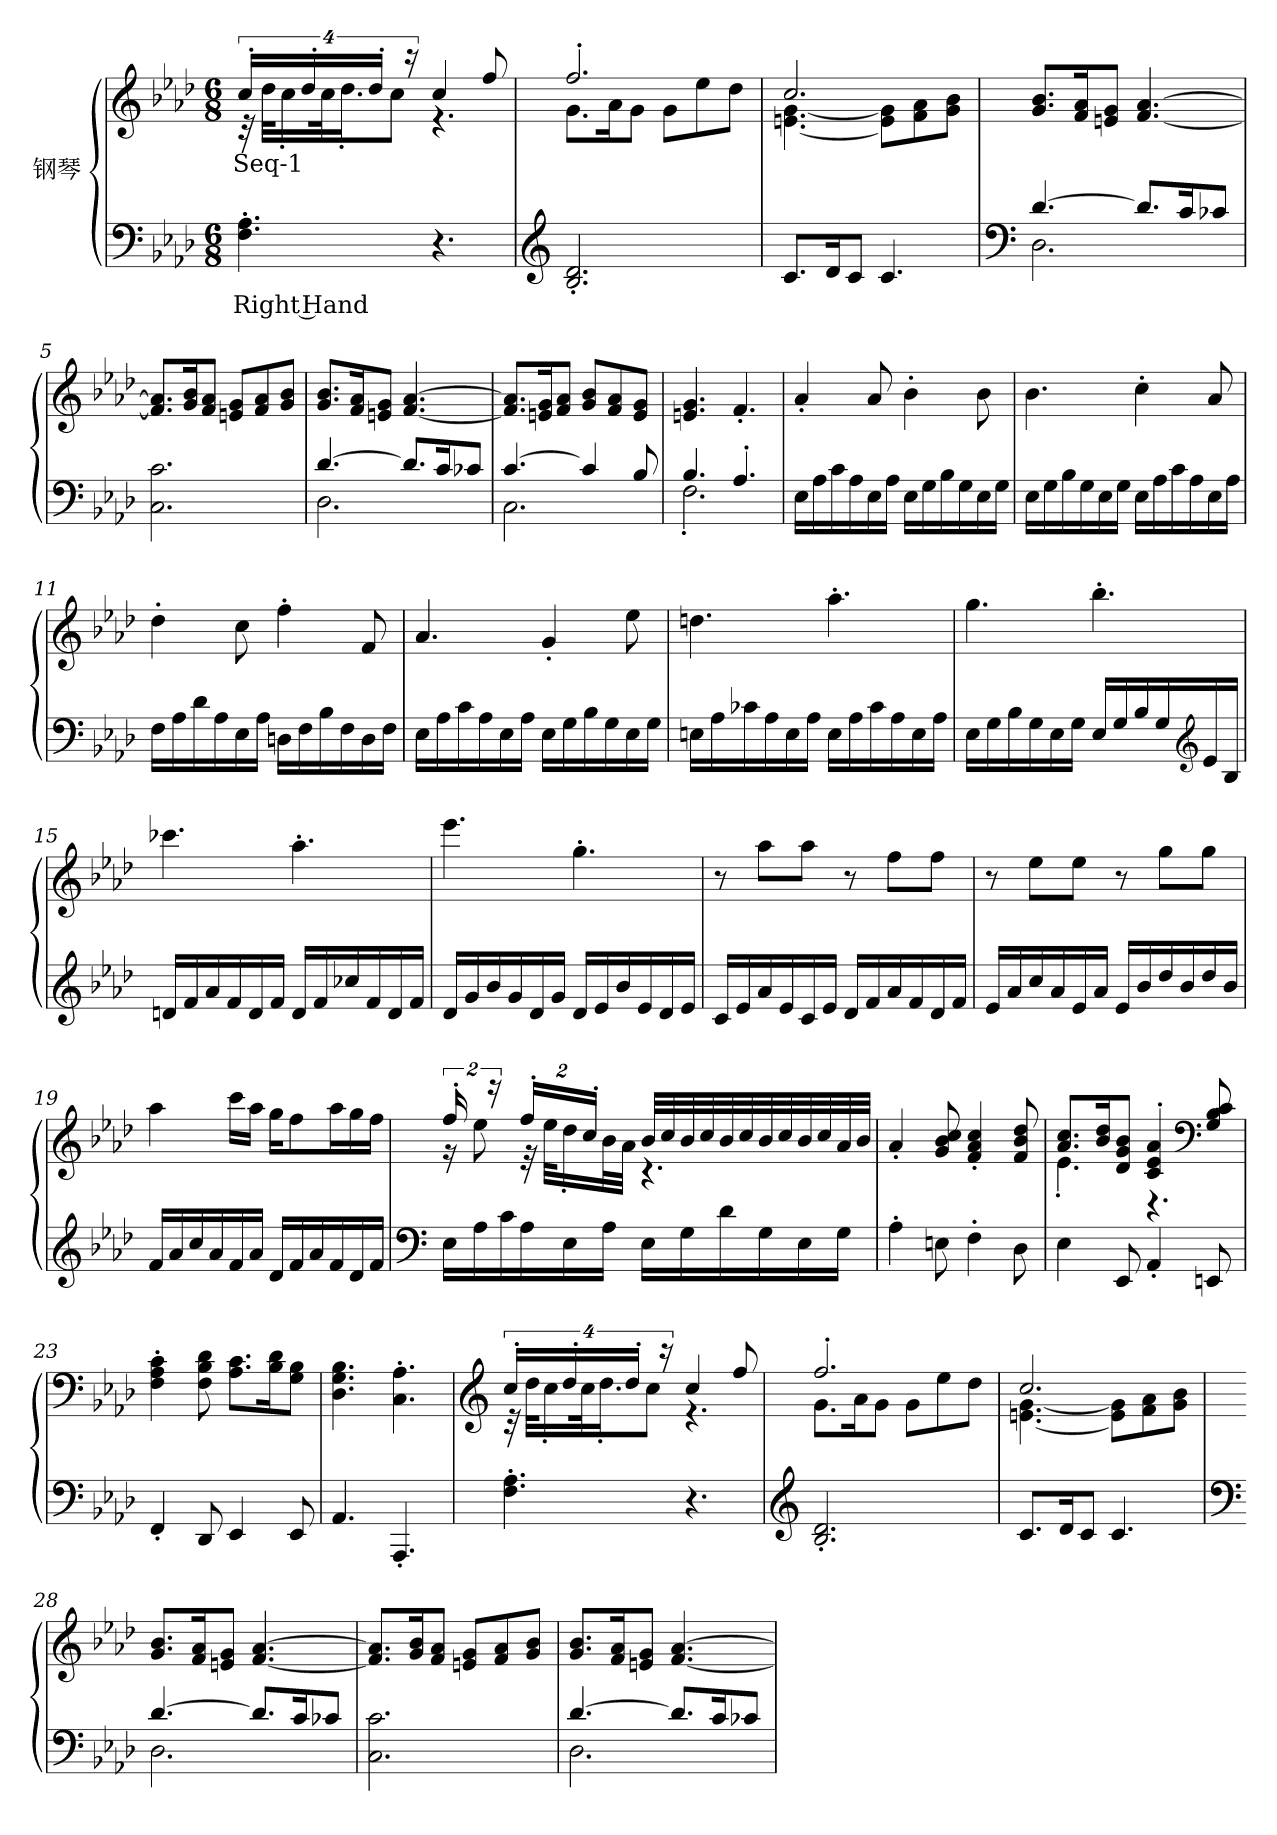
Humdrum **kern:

**kern	**text	**kern	**text
*part2	*part2	*part1	*part1
*staff2	*staff2	*staff1	*staff1
*I"钢琴	*	*I"钢琴	*
*clefF4	*	*clefG2	*
*k[b-e-a-d-]	*	*k[b-e-a-d-]	*
*M6/8	*	*M6/8	*
*MM90	*	*MM90	*
=1	=1	=1	=1
*	*	*^	*
4.F\' 4.A-\'	Right Hand	32%3cc'/L	32r	Seq-1
.	.	.	32dd-\KLL	.
.	.	.	16cc'\	.
.	.	32%3dd-'/	.	.
.	.	.	32cc\K	.
.	.	.	16.dd-'\J	.
.	.	32%3dd-'/J	.	.
.	.	.	8cc\J	.
.	.	32%3r	.	.
4.r	.	4cc/	4.r	.
.	.	8ff/	.	.
=2	=2	=2	=2	=2
*clefG2	*	*	*	*
2.B-/' 2.d-/'	.	2.ff'/	8.g\L	.
.	.	.	16a-\K	.
.	.	.	8g\J	.
.	.	.	8g\L	.
.	.	.	8ee-\	.
.	.	.	8dd-\J	.
=3	=3	=3	=3	=3
8.c/L	.	2.cc/	[4.en\ [4.g\	.
16d-/K	.	.	.	.
8c/J	.	.	.	.
4.c/	.	.	8e\] 8g\]L	.
.	.	.	8f\ 8a-\	.
.	.	.	8g\ 8b-\J	.
*	*	*v	*v	*
!!LO:LB:g=z
=4	=4	=4	=4
*clefF4	*	*	*
*^	*	*	*
[4.d-/	2.D-\	.	8.g/ 8.b-/L	.
.	.	.	16f/ 16a-/K	.
.	.	.	8en/ 8g/J	.
8.d-/L]	.	.	[4.f/ [4.a-/	.
16c/K	.	.	.	.
8c-X/J	.	.	.	.
*v	*v	*	*	*
=5	=5	=5	=5
2.C\ 2.c\	.	8.f/] 8.a-/]L	.
.	.	16g/ 16b-/K	.
.	.	8f/ 8a-/J	.
.	.	8en/ 8g/L	.
.	.	8f/ 8a-/	.
.	.	8g/ 8b-/J	.
=6	=6	=6	=6
*^	*	*	*
[4.d-/	2.D-\	.	8.g/ 8.b-/L	.
.	.	.	16f/ 16a-/K	.
.	.	.	8en/ 8g/J	.
8.d-/L]	.	.	[4.f/ [4.a-/	.
16c/K	.	.	.	.
8c-X/J	.	.	.	.
=7	=7	=7	=7	=7
[4.c/	2.C\	.	8.f/] 8.a-/]L	.
.	.	.	16en/ 16g/K	.
.	.	.	8f/ 8a-/J	.
4c/]	.	.	8g/ 8b-/L	.
.	.	.	8f/ 8a-/	.
8B-/	.	.	8e/ 8g/J	.
=8	=8	=8	=8	=8
4.B-/	2.F'\	.	4.en/ 4.g/	.
4.A-'/	.	.	4.f'/	.
*v	*v	*	*	*
!!LO:LB:g=z
=9	=9	=9	=9
16E-\LL	.	4a-'/	.
16A-\	.	.	.
16c\	.	.	.
16A-\	.	.	.
16E-\	.	8a-/	.
16A-\JJ	.	.	.
16E-\LL	.	4b-'\	.
16G\	.	.	.
16B-\	.	.	.
16G\	.	.	.
16E-\	.	8b-\	.
16G\JJ	.	.	.
=10	=10	=10	=10
16E-\LL	.	4.b-\	.
16G\	.	.	.
16B-\	.	.	.
16G\	.	.	.
16E-\	.	.	.
16G\JJ	.	.	.
16E-\LL	.	4cc'\	.
16A-\	.	.	.
16c\	.	.	.
16A-\	.	.	.
16E-\	.	8a-/	.
16A-\JJ	.	.	.
=11	=11	=11	=11
16F\LL	.	4dd-'\	.
16A-\	.	.	.
16d-\	.	.	.
16A-\	.	.	.
16E-\	.	8cc\	.
16A-\JJ	.	.	.
16Dn\LL	.	4ff'\	.
16F\	.	.	.
16B-\	.	.	.
16F\	.	.	.
16D\	.	8f/	.
16F\JJ	.	.	.
!!LO:LB:g=z
=12	=12	=12	=12
16E-\LL	.	4.a-/	.
16A-\	.	.	.
16c\	.	.	.
16A-\	.	.	.
16E-\	.	.	.
16A-\JJ	.	.	.
16E-\LL	.	4g'/	.
16G\	.	.	.
16B-\	.	.	.
16G\	.	.	.
16E-\	.	8ee-\	.
16G\JJ	.	.	.
=13	=13	=13	=13
16En\LL	.	4.ddn\	.
16A-\	.	.	.
16c-X\	.	.	.
16A-\	.	.	.
16E\	.	.	.
16A-\JJ	.	.	.
16E\LL	.	4.aa-'\	.
16A-\	.	.	.
16c-\	.	.	.
16A-\	.	.	.
16E\	.	.	.
16A-\JJ	.	.	.
=14	=14	=14	=14
16E-\LL	.	4.gg\	.
16G\	.	.	.
16B-\	.	.	.
16G\	.	.	.
16E-\	.	.	.
16G\JJ	.	.	.
16E-/LL	.	4.bb-'\	.
16G/	.	.	.
16B-/	.	.	.
16G/	.	.	.
*clefG2	*	*	*
16e-/	.	.	.
16B-/JJ	.	.	.
!!LO:LB:g=z
=15	=15	=15	=15
16dn/LL	.	4.ccc-X\	.
16f/	.	.	.
16a-/	.	.	.
16f/	.	.	.
16d/	.	.	.
16f/JJ	.	.	.
16d/LL	.	4.aa-'\	.
16f/	.	.	.
16cc-X/	.	.	.
16f/	.	.	.
16d/	.	.	.
16f/JJ	.	.	.
=16	=16	=16	=16
16d-/LL	.	4.eee-\	.
16g/	.	.	.
16b-/	.	.	.
16g/	.	.	.
16d-/	.	.	.
16g/JJ	.	.	.
16d-/LL	.	4.gg'\	.
16e-/	.	.	.
16b-/	.	.	.
16e-/	.	.	.
16d-/	.	.	.
16e-/JJ	.	.	.
=17	=17	=17	=17
16c/LL	.	8r	.
16e-/	.	.	.
16a-/	.	8aa-\L	.
16e-/	.	.	.
16c/	.	8aa-\J	.
16e-/JJ	.	.	.
16d-/LL	.	8r	.
16f/	.	.	.
16a-/	.	8ff\L	.
16f/	.	.	.
16d-/	.	8ff\J	.
16f/JJ	.	.	.
!!LO:LB:g=z
=18	=18	=18	=18
16e-/LL	.	8r	.
16a-/	.	.	.
16cc/	.	8ee-\L	.
16a-/	.	.	.
16e-/	.	8ee-\J	.
16a-/JJ	.	.	.
16e-/LL	.	8r	.
16b-/	.	.	.
16dd-/	.	8gg\L	.
16b-/	.	.	.
16dd-/	.	8gg\J	.
16b-/JJ	.	.	.
=19	=19	=19	=19
16f/LL	.	4aa-\	.
16a-/	.	.	.
16cc/	.	.	.
16a-/	.	.	.
16f/	.	16ccc\LL	.
16a-/JJ	.	16aa-\JJ	.
16d-/LL	.	16gg\KL	.
16f/	.	8ff\	.
16a-/	.	.	.
16f/	.	16aa-\L	.
16d-/	.	16gg\	.
16f/JJ	.	16ff\JJ	.
!!LO:PB:g=z
=20	=20	=20	=20
*clefF4	*	*	*
*	*	*^	*
16E-\LL	.	32%3ff'/	16r	.
16A-\	.	.	8ee-\	.
.	.	32%3r	.	.
16c\	.	.	.	.
16A-\	.	32%3ff'/L	32r	.
.	.	.	32ee-\KLL	.
16E-\	.	.	16dd-'\	.
.	.	32%3cc'/J	.	.
16A-\JJ	.	.	32b-\L	.
.	.	.	32a-\JJJ	.
16E-\LL	.	32b-/LLL	4.r	.
.	.	32cc/	.	.
16G\	.	32b-/	.	.
.	.	32cc/	.	.
16d-\	.	32b-/	.	.
.	.	32cc/	.	.
16G\	.	32b-/	.	.
.	.	32cc/	.	.
16E-\	.	32b-/	.	.
.	.	32cc/	.	.
16G\JJ	.	32a-/	.	.
.	.	32b-/JJJ	.	.
*	*	*v	*v	*
=21	=21	=21	=21
4A-'\	.	4a-'/	.
8En\	.	8g/ 8b-/ 8cc/	.
4F'\	.	4f/' 4a-/' 4cc/'	.
8D-\	.	8f/ 8b-/ 8dd-/	.
=22	=22	=22	=22
*	*	*^	*
4E-\	.	8.a-/ 8.cc/L	4.e-'\	.
.	.	16b-/ 16dd-/K	.	.
8EE-/	.	8d-/ 8g/ 8b-/J	.	.
4AA-'/	.	4c/' 4e-/' 4a-/'	4.r	.
*	*	*clefF4	*	*
8EEn/	.	8G/ 8B-/ 8c/	.	.
*	*	*v	*v	*
!!LO:LB:g=z
=23	=23	=23	=23
4FF'/	.	4F\' 4A-\' 4c\'	.
8DD-/	.	8F\ 8B-\ 8d-\	.
4EE-/	.	8.A-\ 8.c\L	.
.	.	16B-\ 16d-\K	.
8EE-/	.	8G\ 8B-\J	.
=24	=24	=24	=24
4.AA-/	.	4.D-\ 4.G\ 4.B-\	.
4.AAA-'/	.	4.C\' 4.A-\'	.
=25	=25	=25	=25
*	*	*clefG2	*
*	*	*^	*
4.F\' 4.A-\'	.	32%3cc'/L	32r	.
.	.	.	32dd-\KLL	.
.	.	.	16cc'\	.
.	.	32%3dd-'/	.	.
.	.	.	32cc\K	.
.	.	.	16.dd-'\J	.
.	.	32%3dd-'/J	.	.
.	.	.	8cc\J	.
.	.	32%3r	.	.
4.r	.	4cc/	4.r	.
.	.	8ff/	.	.
=26	=26	=26	=26	=26
*clefG2	*	*	*	*
2.B-/' 2.d-/'	.	2.ff'/	8.g\L	.
.	.	.	16a-\K	.
.	.	.	8g\J	.
.	.	.	8g\L	.
.	.	.	8ee-\	.
.	.	.	8dd-\J	.
!!LO:LB:g=z	!!
=27	=27	=27	=27	=27
8.c/L	.	2.cc/	[4.en\ [4.g\	.
16d-/K	.	.	.	.
8c/J	.	.	.	.
4.c/	.	.	8e\] 8g\]L	.
.	.	.	8f\ 8a-\	.
.	.	.	8g\ 8b-\J	.
*	*	*v	*v	*
=28	=28	=28	=28
*clefF4	*	*	*
*^	*	*	*
[4.d-/	2.D-\	.	8.g/ 8.b-/L	.
.	.	.	16f/ 16a-/K	.
.	.	.	8en/ 8g/J	.
8.d-/L]	.	.	[4.f/ [4.a-/	.
16c/K	.	.	.	.
8c-X/J	.	.	.	.
*v	*v	*	*	*
=29	=29	=29	=29
2.C\ 2.c\	.	8.f/] 8.a-/]L	.
.	.	16g/ 16b-/K	.
.	.	8f/ 8a-/J	.
.	.	8en/ 8g/L	.
.	.	8f/ 8a-/	.
.	.	8g/ 8b-/J	.
=30	=30	=30	=30
*^	*	*	*
[4.d-/	2.D-\	.	8.g/ 8.b-/L	.
.	.	.	16f/ 16a-/K	.
.	.	.	8en/ 8g/J	.
8.d-/L]	.	.	[4.f/ [4.a-/	.
16c/K	.	.	.	.
8c-X/J	.	.	.	.
*v	*v	*	*	*
=	=	=	=
*-	*-	*-	*-
